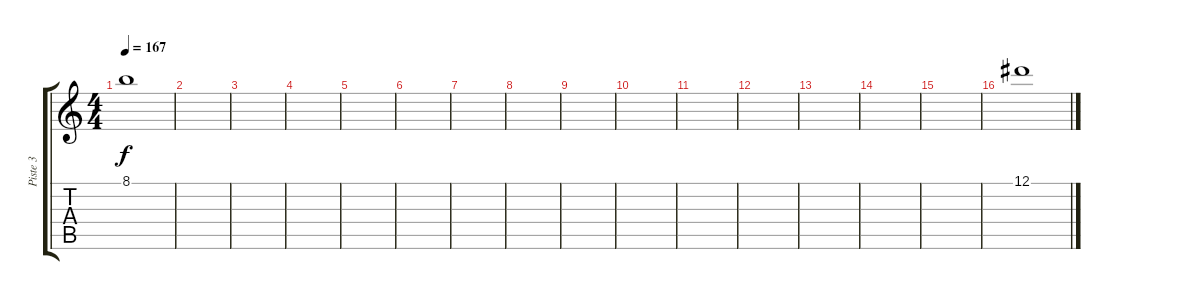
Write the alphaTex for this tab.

\track ("Piste 3" "Piste 3") {instrument electricguitarjazz}
\staff {score tabs}
\tuning (Eb4 Bb3 Gb3 Db3 Ab2 Db2) {hide}
\ts (4 4)
\tempo 167
\clef g2
\ks c
8.1.1{dy f} |
|
|
|
|
|
|
|
|
|
|
|
|
|
|
12.1.1
